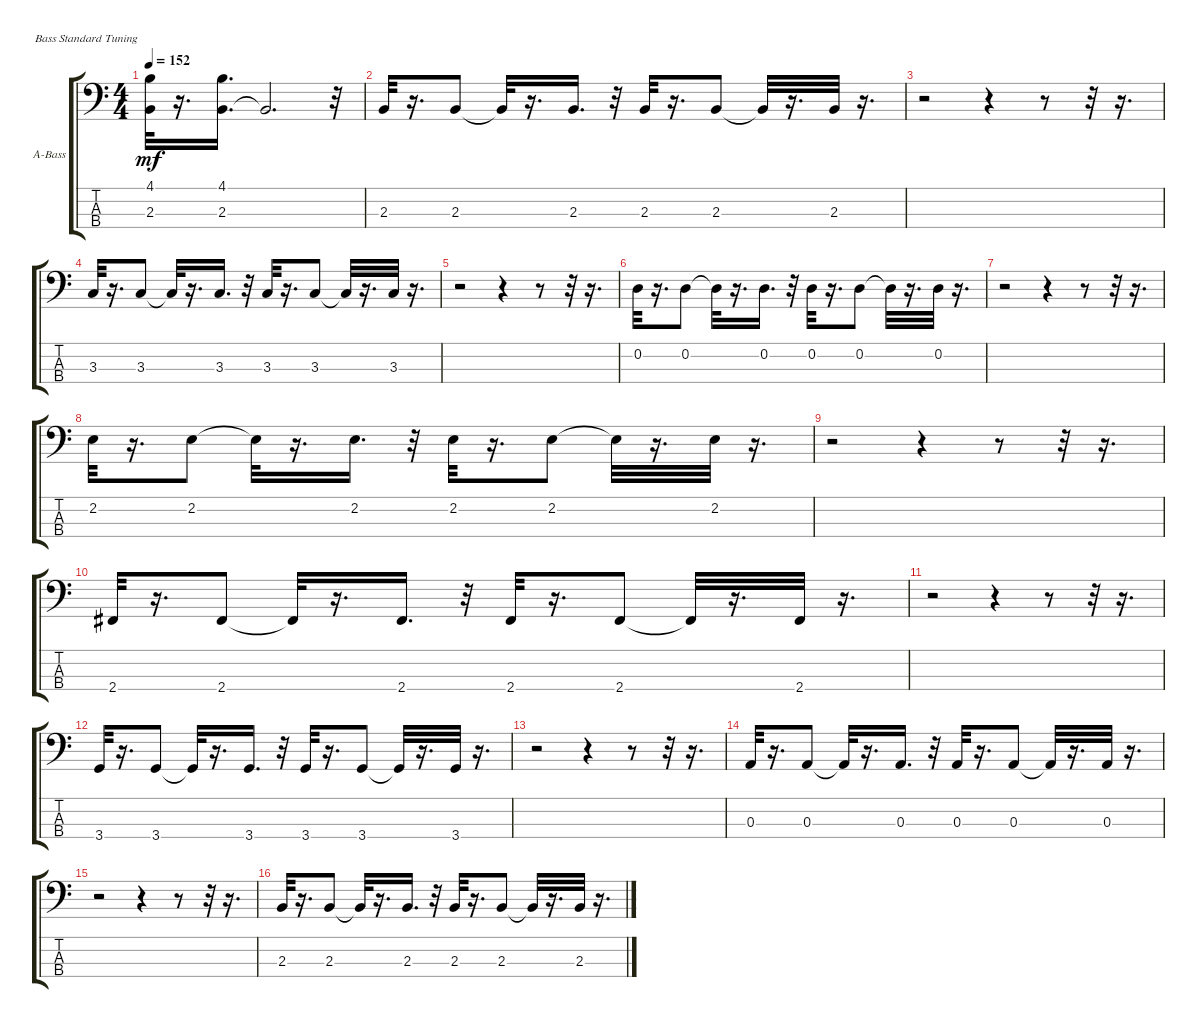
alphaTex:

\bracketExtendMode groupsimilarinstruments
\firstSystemTrackNameOrientation horizontal
\otherSystemsTrackNameOrientation horizontal
\track ("" "A-Bass") {instrument acousticbass}
\staff {score tabs}
\tuning (G2 D2 A1 E1)
\ts (4 4)
\tempo 152
\clef f4
\ks c
(4.1 2.3).32{dy mf} r.16{d} (4.1 2.3).16{d} 2.3{t}.2{d} r.32 |
2.3.32 r.16{d} 2.3.8 2.3{t}.32 r.16{d} 2.3.16{d} r.32 2.3.32 r.16{d} 2.3.8 2.3{t}.32 r.16{d} 2.3.32 r.16{d} |
r.2 r.4 r.8 r.32 r.16{d} |
3.3.32 r.16{d} 3.3.8 3.3{t}.32 r.16{d} 3.3.16{d} r.32 3.3.32 r.16{d} 3.3.8 3.3{t}.32 r.16{d} 3.3.32 r.16{d} |
r.2 r.4 r.8 r.32 r.16{d} |
0.2.32 r.16{d} 0.2.8 0.2{t}.32 r.16{d} 0.2.16{d} r.32 0.2.32 r.16{d} 0.2.8 0.2{t}.32 r.16{d} 0.2.32 r.16{d} |
r.2 r.4 r.8 r.32 r.16{d} |
2.2.32 r.16{d} 2.2.8 2.2{t}.32 r.16{d} 2.2.16{d} r.32 2.2.32 r.16{d} 2.2.8 2.2{t}.32 r.16{d} 2.2.32 r.16{d} |
r.2 r.4 r.8 r.32 r.16{d} |
2.4.32 r.16{d} 2.4.8 2.4{t}.32 r.16{d} 2.4.16{d} r.32 2.4.32 r.16{d} 2.4.8 2.4{t}.32 r.16{d} 2.4.32 r.16{d} |
r.2 r.4 r.8 r.32 r.16{d} |
3.4.32 r.16{d} 3.4.8 3.4{t}.32 r.16{d} 3.4.16{d} r.32 3.4.32 r.16{d} 3.4.8 3.4{t}.32 r.16{d} 3.4.32 r.16{d} |
r.2 r.4 r.8 r.32 r.16{d} |
0.3.32 r.16{d} 0.3.8 0.3{t}.32 r.16{d} 0.3.16{d} r.32 0.3.32 r.16{d} 0.3.8 0.3{t}.32 r.16{d} 0.3.32 r.16{d} |
r.2 r.4 r.8 r.32 r.16{d} |
2.3.32 r.16{d} 2.3.8 2.3{t}.32 r.16{d} 2.3.16{d} r.32 2.3.32 r.16{d} 2.3.8 2.3{t}.32 r.16{d} 2.3.32 r.16{d}
